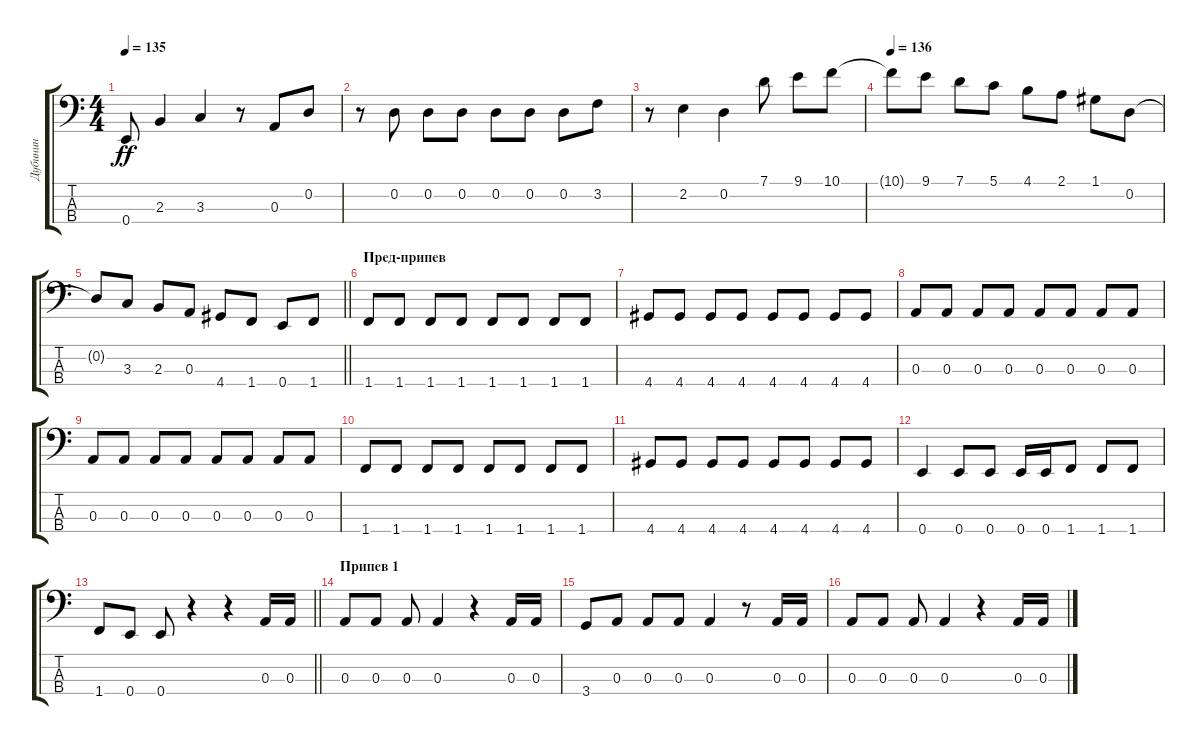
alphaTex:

\track ("Дубинин" "Дубинин") {instrument electricbassfinger}
\staff {score tabs}
\tuning (G2 D2 A1 E1) {hide}
\ts (4 4)
\tempo 135
\clef f4
\ks c
0.4.8{dy ff} 2.3.4 3.3.4 r.8 0.3.8 0.2.8 |
r.8 0.2.8 0.2.8 0.2.8 0.2.8 0.2.8 0.2.8 3.2.8 |
r.8 2.2.4 0.2.4 7.1.8 9.1.8 10.1.8 |
\tempo 136
10.1{t}.8 9.1.8 7.1.8 5.1.8 4.1.8 2.1.8 1.1.8 0.2.8 |
\barLineRight lightlight
0.2{t}.8 3.3.8 2.3.8 0.3.8 4.4.8 1.4.8 0.4.8 1.4.8 |
\section ("" "Пред-припев")
1.4.8 1.4.8 1.4.8 1.4.8 1.4.8 1.4.8 1.4.8 1.4.8 |
4.4.8 4.4.8 4.4.8 4.4.8 4.4.8 4.4.8 4.4.8 4.4.8 |
0.3.8 0.3.8 0.3.8 0.3.8 0.3.8 0.3.8 0.3.8 0.3.8 |
0.3.8 0.3.8 0.3.8 0.3.8 0.3.8 0.3.8 0.3.8 0.3.8 |
1.4.8 1.4.8 1.4.8 1.4.8 1.4.8 1.4.8 1.4.8 1.4.8 |
4.4.8 4.4.8 4.4.8 4.4.8 4.4.8 4.4.8 4.4.8 4.4.8 |
0.4.4 0.4.8 0.4.8 0.4.16 0.4.16 1.4.8 1.4.8 1.4.8 |
\barLineRight lightlight
1.4.8 0.4.8 0.4.8 r.4 r.4 0.3.16 0.3.16 |
\section ("" "Припев 1")
0.3.8 0.3.8 0.3.8 0.3.4 r.4 0.3.16 0.3.16 |
3.4.8 0.3.8 0.3.8 0.3.8 0.3.4 r.8 0.3.16 0.3.16 |
0.3.8 0.3.8 0.3.8 0.3.4 r.4 0.3.16 0.3.16
